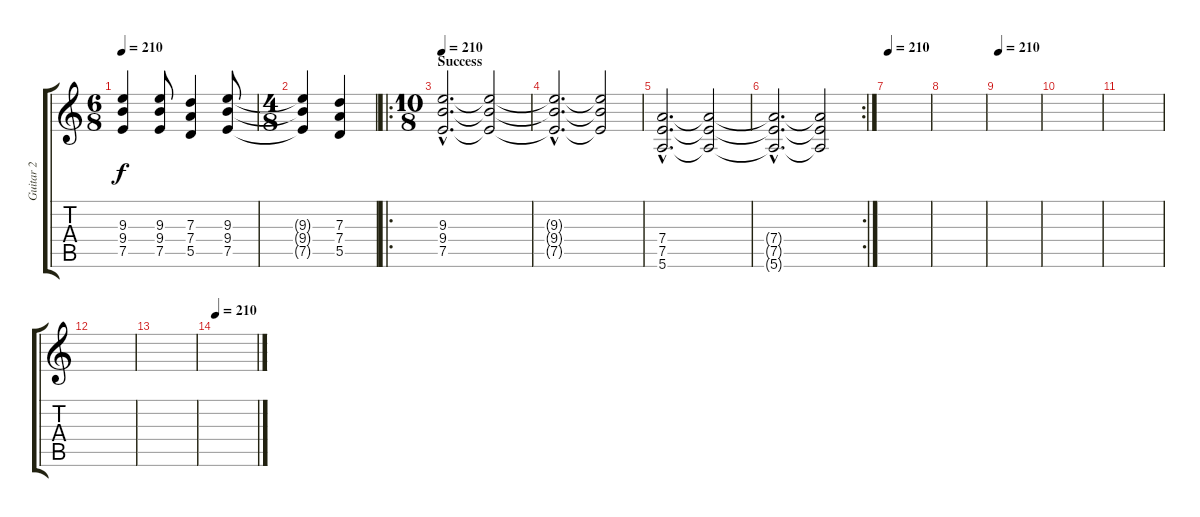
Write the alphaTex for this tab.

\track ("Guitar 2" "Guitar 2") {instrument acousticguitarnylon}
\staff {score tabs}
\tuning (E4 B3 G3 D3 A2 E2) {hide}
\ts (6 8)
\tempo 210
\clef g2
\ks c
(9.3 9.4 7.5).4{dy f} (9.3 9.4 7.5).8 (7.3 7.4 5.5).4 (9.3 9.4 7.5).8 |
\ts (4 8)
(9.3{t} 9.4{t} 7.5{t}).4 (7.3 7.4 5.5).4 |
\ro
\ts (10 8)
\section ("" "Success")
\tempo 210
(9.3{hac} 9.4{hac} 7.5{hac}).2{d instrument distortionguitar} (9.3{t} 9.4{t} 7.5{t}).2 |
(9.3{hac t} 9.4{hac t} 7.5{hac t}).2{d} (9.3{t} 9.4{t} 7.5{t}).2 |
(7.4{hac} 7.5{hac} 5.6{hac}).2{d} (7.4{t} 7.5{t} 5.6{t}).2 |
\rc 2
(7.4{hac t} 7.5{hac t} 5.6{hac t}).2{d} (7.4{t} 7.5{t} 5.6{t}).2 |
\tempo 210
|
|
\tempo 210
|
|
|
|
|
\tempo 210
